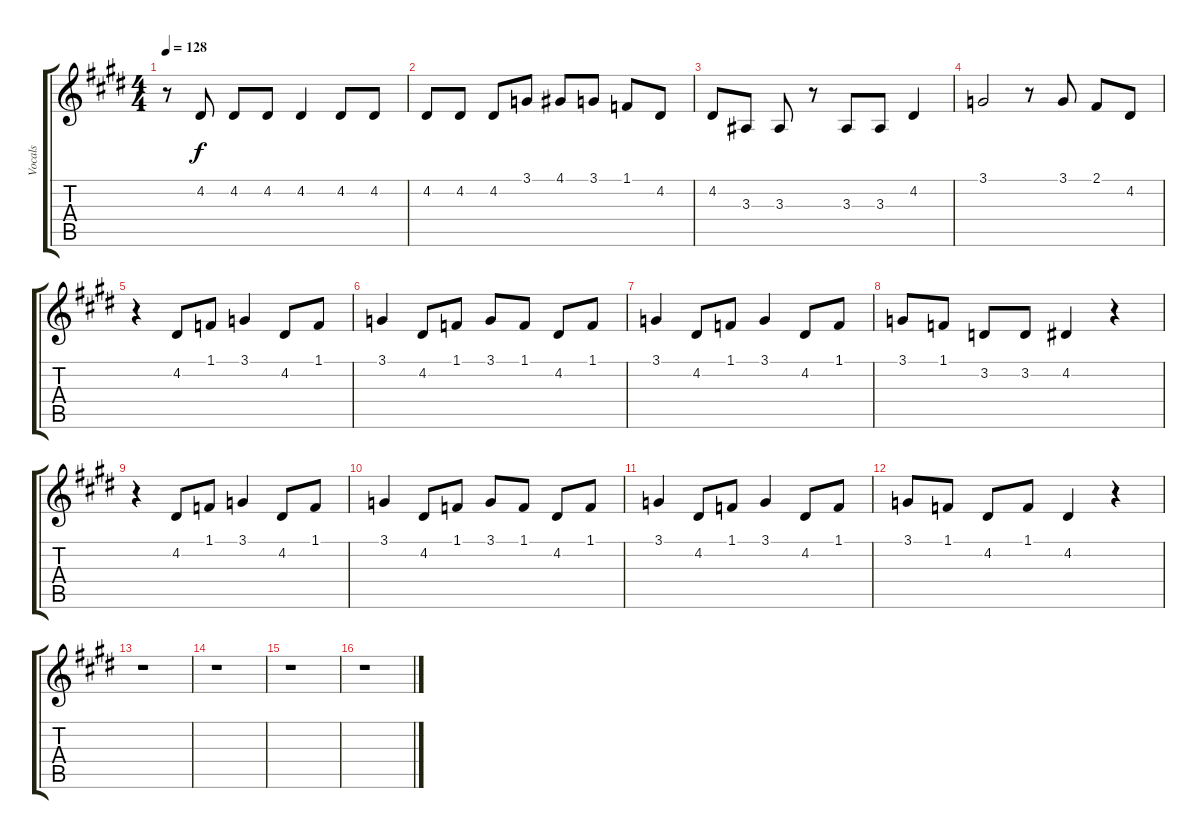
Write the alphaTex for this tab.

\track ("Vocals" "Vocals") {instrument bassoon}
\staff {score tabs}
\tuning (E4 B3 G3 D3 A2 E2) {hide}
\ts (4 4)
\tempo 128
\clef g2
\ks e
r.8{dy f} 4.2.8 4.2.8 4.2.8 4.2.4 4.2.8 4.2.8 |
4.2.8 4.2.8 4.2.8 3.1.8 4.1.8 3.1.8 1.1.8 4.2.8 |
4.2.8 3.3.8 3.3.8 r.8 3.3.8 3.3.8 4.2.4 |
3.1.2 r.8 3.1.8 2.1.8 4.2.8 |
r.4 4.2.8 1.1.8 3.1.4 4.2.8 1.1.8 |
3.1.4 4.2.8 1.1.8 3.1.8 1.1.8 4.2.8 1.1.8 |
3.1.4 4.2.8 1.1.8 3.1.4 4.2.8 1.1.8 |
3.1.8 1.1.8 3.2.8 3.2.8 4.2.4 r.4 |
r.4 4.2.8 1.1.8 3.1.4 4.2.8 1.1.8 |
3.1.4 4.2.8 1.1.8 3.1.8 1.1.8 4.2.8 1.1.8 |
3.1.4 4.2.8 1.1.8 3.1.4 4.2.8 1.1.8 |
3.1.8 1.1.8 4.2.8 1.1.8 4.2.4 r.4 |
r.1 |
r.1 |
r.1 |
r.1
